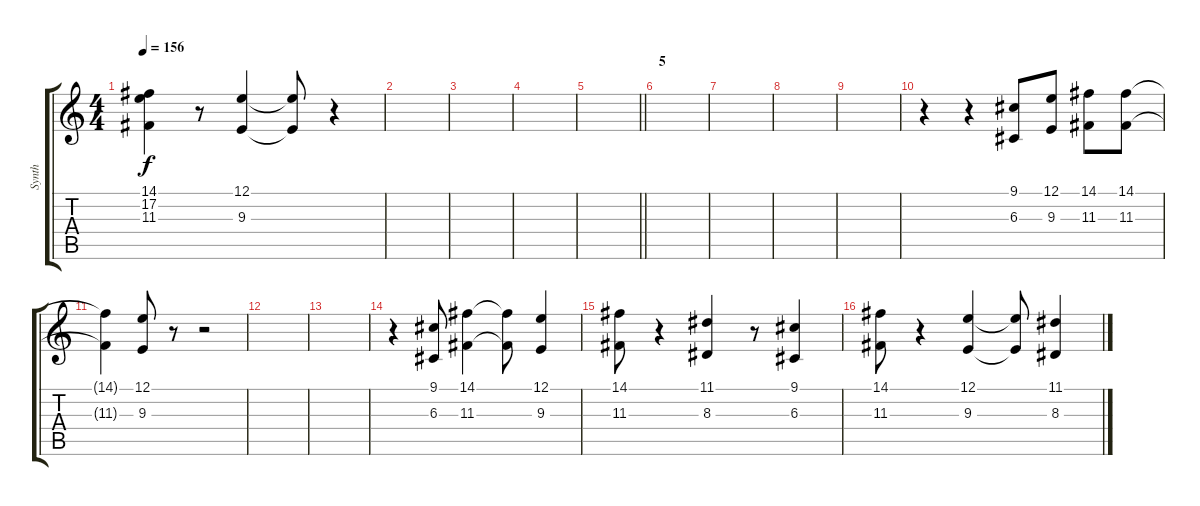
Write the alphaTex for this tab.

\track ("Synth" "Synth") {instrument brasssection}
\staff {score tabs}
\tuning (E4 B3 G3 D3 A2 E2) {hide}
\ts (4 4)
\tempo 156
\clef g2
\ks c
(14.1 17.2 11.3).4{dy f} r.8 (12.1 9.3).4 (12.1{t} 9.3{t}).8 r.4 |
|
|
|
\barLineRight lightlight
|
\section ("" "5")
|
|
|
|
r.4 r.4 (9.1 6.3).8 (12.1 9.3).8 (14.1 11.3).8 (14.1 11.3).8 |
(14.1{t} 11.3{t}).4 (12.1 9.3).8 r.8 r.2 |
|
|
r.4 (9.1 6.3).8 (14.1 11.3).4 (14.1{t} 11.3{t}).8 (12.1 9.3).4 |
(14.1 11.3).8 r.4 (11.1 8.3).4 r.8 (9.1 6.3).4 |
(14.1 11.3).8 r.4 (12.1 9.3).4 (12.1{t} 9.3{t}).8 (11.1 8.3).4
